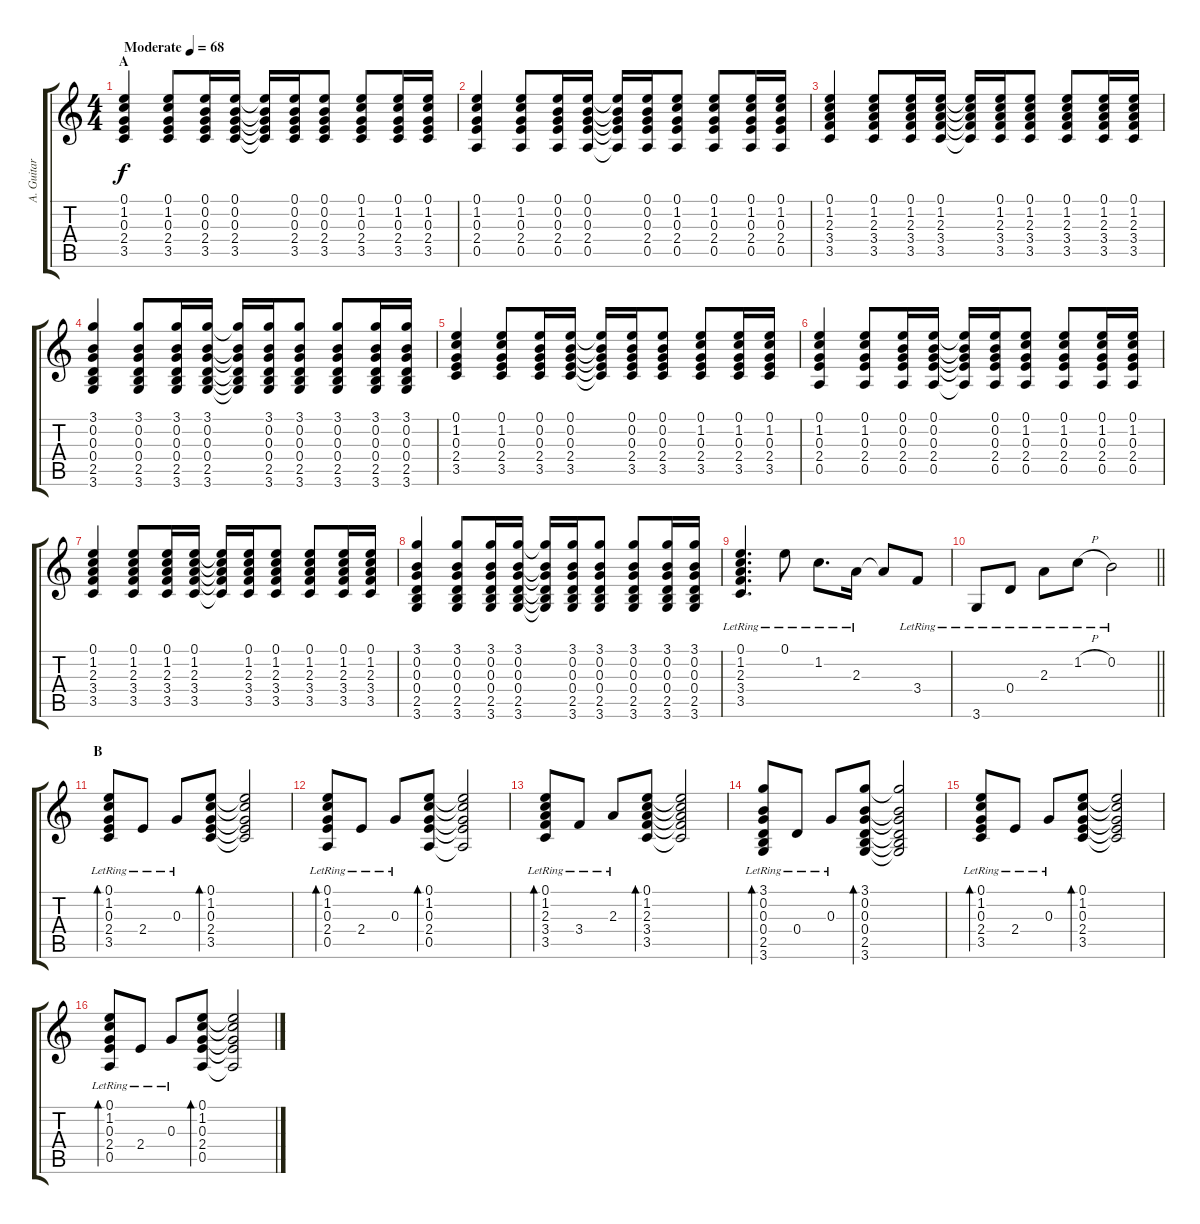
\track ("A. Guitar II" "A. Guitar ") {instrument acousticguitarsteel}
\staff {score tabs}
\tuning (E4 B3 G3 D3 A2 E2) {hide}
\ts (4 4)
\section ("" "A")
\tempo (68 "Moderate")
\clef g2
\ks c
(0.1 1.2 0.3 2.4 3.5).4{dy f instrument acousticguitarsteel} (0.1 1.2 0.3 2.4 3.5).8 (0.1 0.2 0.3 2.4 3.5).16 (0.1 0.2 0.3 2.4 3.5).16 (0.1{t} 0.2{t} 0.3{t} 2.4{t} 3.5{t}).16 (0.1 0.2 0.3 2.4 3.5).16 (0.1 0.2 0.3 2.4 3.5).8 (0.1 1.2 0.3 2.4 3.5).8 (0.1 1.2 0.3 2.4 3.5).16 (0.1 1.2 0.3 2.4 3.5).16 |
(0.1 1.2 0.3 2.4 0.5).4 (0.1 1.2 0.3 2.4 0.5).8 (0.1 0.2 0.3 2.4 0.5).16 (0.1 0.2 0.3 2.4 0.5).16 (0.1{t} 0.2{t} 0.3{t} 2.4{t} 0.5{t}).16 (0.1 0.2 0.3 2.4 0.5).16 (0.1 1.2 0.3 2.4 0.5).8 (0.1 1.2 0.3 2.4 0.5).8 (0.1 1.2 0.3 2.4 0.5).16 (0.1 1.2 0.3 2.4 0.5).16 |
(0.1 1.2 2.3 3.4 3.5).4 (0.1 1.2 2.3 3.4 3.5).8 (0.1 1.2 2.3 3.4 3.5).16 (0.1 1.2 2.3 3.4 3.5).16 (0.1{t} 1.2{t} 2.3{t} 3.4{t} 3.5{t}).16 (0.1 1.2 2.3 3.4 3.5).16 (0.1 1.2 2.3 3.4 3.5).8 (0.1 1.2 2.3 3.4 3.5).8 (0.1 1.2 2.3 3.4 3.5).16 (0.1 1.2 2.3 3.4 3.5).16 |
(3.1 0.2 0.3 0.4 2.5 3.6).4 (3.1 0.2 0.3 0.4 2.5 3.6).8 (3.1 0.2 0.3 0.4 2.5 3.6).16 (3.1 0.2 0.3 0.4 2.5 3.6).16 (3.1{t} 0.2{t} 0.3{t} 0.4{t} 2.5{t} 3.6{t}).16 (3.1 0.2 0.3 0.4 2.5 3.6).16 (3.1 0.2 0.3 0.4 2.5 3.6).8 (3.1 0.2 0.3 0.4 2.5 3.6).8 (3.1 0.2 0.3 0.4 2.5 3.6).16 (3.1 0.2 0.3 0.4 2.5 3.6).16 |
(0.1 1.2 0.3 2.4 3.5).4 (0.1 1.2 0.3 2.4 3.5).8 (0.1 0.2 0.3 2.4 3.5).16 (0.1 0.2 0.3 2.4 3.5).16 (0.1{t} 0.2{t} 0.3{t} 2.4{t} 3.5{t}).16 (0.1 0.2 0.3 2.4 3.5).16 (0.1 0.2 0.3 2.4 3.5).8 (0.1 1.2 0.3 2.4 3.5).8 (0.1 1.2 0.3 2.4 3.5).16 (0.1 1.2 0.3 2.4 3.5).16 |
(0.1 1.2 0.3 2.4 0.5).4 (0.1 1.2 0.3 2.4 0.5).8 (0.1 0.2 0.3 2.4 0.5).16 (0.1 0.2 0.3 2.4 0.5).16 (0.1{t} 0.2{t} 0.3{t} 2.4{t} 0.5{t}).16 (0.1 0.2 0.3 2.4 0.5).16 (0.1 1.2 0.3 2.4 0.5).8 (0.1 1.2 0.3 2.4 0.5).8 (0.1 1.2 0.3 2.4 0.5).16 (0.1 1.2 0.3 2.4 0.5).16 |
(0.1 1.2 2.3 3.4 3.5).4 (0.1 1.2 2.3 3.4 3.5).8 (0.1 1.2 2.3 3.4 3.5).16 (0.1 1.2 2.3 3.4 3.5).16 (0.1{t} 1.2{t} 2.3{t} 3.4{t} 3.5{t}).16 (0.1 1.2 2.3 3.4 3.5).16 (0.1 1.2 2.3 3.4 3.5).8 (0.1 1.2 2.3 3.4 3.5).8 (0.1 1.2 2.3 3.4 3.5).16 (0.1 1.2 2.3 3.4 3.5).16 |
(3.1 0.2 0.3 0.4 2.5 3.6).4 (3.1 0.2 0.3 0.4 2.5 3.6).8 (3.1 0.2 0.3 0.4 2.5 3.6).16 (3.1 0.2 0.3 0.4 2.5 3.6).16 (3.1{t} 0.2{t} 0.3{t} 0.4{t} 2.5{t} 3.6{t}).16 (3.1 0.2 0.3 0.4 2.5 3.6).16 (3.1 0.2 0.3 0.4 2.5 3.6).8 (3.1 0.2 0.3 0.4 2.5 3.6).8 (3.1 0.2 0.3 0.4 2.5 3.6).16 (3.1 0.2 0.3 0.4 2.5 3.6).16 |
(0.1{lr} 1.2{lr} 2.3{lr} 3.4{lr} 3.5{lr}).4{d} 0.1{lr}.8 1.2{lr}.8{d} 2.3{lr}.16 2.3{t}.8 3.4{lr}.8 |
\barLineRight lightlight
3.6{lr}.8 0.4{lr}.8 2.3{lr}.8 1.2{h lr}.8 0.2{lr}.2 |
\section ("" "B")
(0.1{lr} 1.2{lr} 0.3{lr} 2.4{lr} 3.5{lr}).8{bd 120} 2.4{lr}.8 0.3{lr}.8 (0.1 1.2 0.3 2.4 3.5).8{bd 120} (0.1{t} 1.2{t} 0.3{t} 2.4{t} 3.5{t}).2 |
(0.1{lr} 1.2{lr} 0.3{lr} 2.4{lr} 0.5{lr}).8{bd 120} 2.4{lr}.8 0.3{lr}.8 (0.1 1.2 0.3 2.4 0.5).8{bd 120} (0.1{t} 1.2{t} 0.3{t} 2.4{t} 0.5{t}).2 |
(0.1{lr} 1.2{lr} 2.3{lr} 3.4{lr} 3.5{lr}).8{bd 120} 3.4{lr}.8 2.3{lr}.8 (0.1 1.2 2.3 3.4 3.5).8{bd 120} (0.1{t} 1.2{t} 2.3{t} 3.4{t} 3.5{t}).2 |
(3.1{lr} 0.2{lr} 0.3{lr} 0.4{lr} 2.5{lr} 3.6{lr}).8{bd 120} 0.4{lr}.8 0.3{lr}.8 (3.1 0.2 0.3 0.4 2.5 3.6).8{bd 120} (3.1{t} 0.2{t} 0.3{t} 0.4{t} 2.5{t} 3.6{t}).2 |
(0.1{lr} 1.2{lr} 0.3{lr} 2.4{lr} 3.5{lr}).8{bd 120} 2.4{lr}.8 0.3{lr}.8 (0.1 1.2 0.3 2.4 3.5).8{bd 120} (0.1{t} 1.2{t} 0.3{t} 2.4{t} 3.5{t}).2 |
(0.1{lr} 1.2{lr} 0.3{lr} 2.4{lr} 0.5{lr}).8{bd 120} 2.4{lr}.8 0.3{lr}.8 (0.1 1.2 0.3 2.4 0.5).8{bd 120} (0.1{t} 1.2{t} 0.3{t} 2.4{t} 0.5{t}).2
